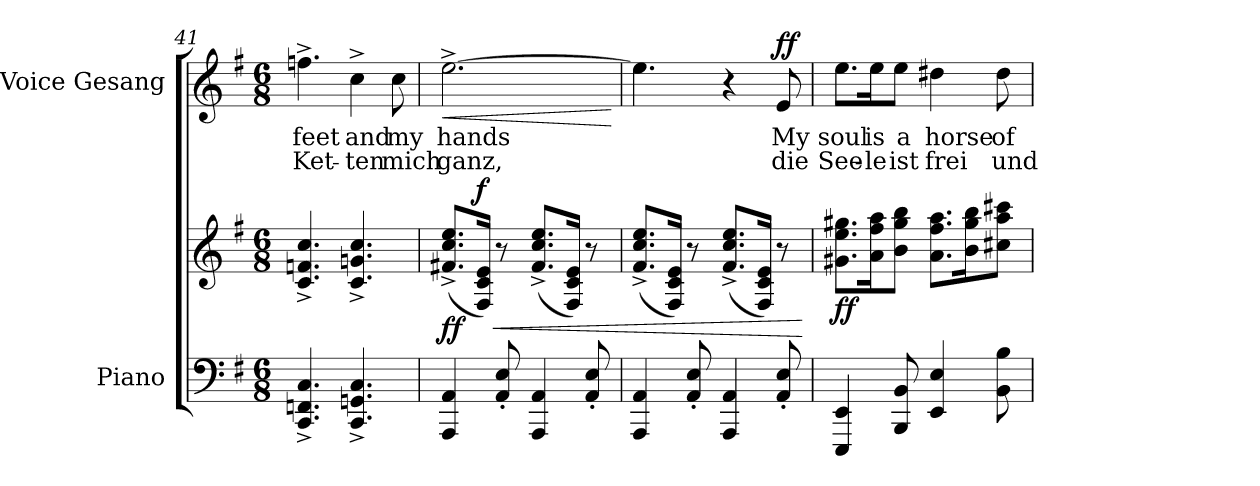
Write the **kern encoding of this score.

**kern	**kern	**dynam	**kern	**text	**text	**dynam
*part2	*part2	*part2	*part1	*part1	*part1	*part1
*staff3	*staff2	*staff2/3	*staff1	*staff1	*staff1	*staff1
*I"Piano	*	*	*I"Voice Gesang	*	*	*
*I'Pno	*	*	*	*	*	*
*clefF4	*clefG2	*	*clefG2	*	*	*
*k[f#]	*k[f#]	*	*k[f#]	*	*	*
*M6/8	*M6/8	*	*M6/8	*	*	*
=41	=41	=41	=41	=41	=41	=41
!	!	!	!	!LO:LY:b	!LO:LY:b	!
4.CC/^ 4.FFn/^ 4.C/^	4.c/^ 4.fn/^ 4.cc/^	.	4.ffn^\	feet	Ket-	.
!	!	!	!	!LO:LY:b	!LO:LY:b	!
4.CC/^ 4.GGn/^ 4.C/^	4.c/^ 4.gn/^ 4.cc/^	.	4cc^\	and	-ten	.
!	!	!	!	!LO:LY:b	!LO:LY:b	!
.	.	.	8cc\	my	mich	.
!!LO:PB:g=z
=42	=42	=42	=42	=42	=42	=42
*^	*	*	*	*	*	*
!	!	!	!LO:DY:b	!	!LO:LY:b	!LO:LY:b	!LO:HP:b
4AAA/ 4AA/	4ryy	(<8.f#X/^ 8.cc/^ 8.ee/^L	ff	[2.ee^\	hands	ganz,	<
!	!	!	!LO:HP:b	!	!	!	!
!	!	!	!LO:DY:n=1:a	!	!	!	!
.	.	16F#/ 16c/ 16e/Jk)	< f	.	.	.	.
8AA/' 8E/'	16ryy	8r	.	.	.	.	.
.	16ryy	.	.	.	.	.	.
4AAA/ 4AA/	4ryy	(<8.f#/^ 8.cc/^ 8.ee/^L	.	.	.	.	.
.	.	16F#/ 16c/ 16e/Jk)	.	.	.	.	.
8AA/' 8E/'	16ryy	8r	.	.	.	.	.
.	16ryy	.	.	.	.	.	.
*v	*v	*	*	*	*	*	*
.	.	.	.	.	.	[
=43	=43	=43	=43	=43	=43	=43
*^	*	*	*	*	*	*
4AAA/ 4AA/	4ryy	(<8.f#/^ 8.cc/^ 8.ee/^L	.	4.ee\]	.	.	.
.	.	16F#/ 16c/ 16e/Jk)	.	.	.	.	.
8AA/' 8E/'	16ryy	8r	.	.	.	.	.
.	16ryy	.	.	.	.	.	.
4AAA/ 4AA/	4ryy	(<8.f#/^ 8.cc/^ 8.ee/^L	.	4r	.	.	.
.	.	16F#/ 16c/ 16e/Jk)	.	.	.	.	.
!	!	!	!	!	!LO:LY:b	!LO:LY:b	!LO:DY:a
8AA/' 8E/'	16ryy	8r	.	8e/	My	die	ff
.	16ryy	.	.	.	.	.	.
*v	*v	*	*	*	*	*	*
.	.	[	.	.	.	.
=44	=44	=44	=44	=44	=44	=44
*^	*	*	*	*	*	*
!	!	!	!LO:DY:b	!	!LO:LY:b	!LO:LY:b	!
4EEE/ 4EE/	4ryy	8.g#X\ 8.ee\ 8.gg#X\L	ff	8.ee\L	soul	See-	.
!	!	!	!	!	!LO:LY:b	!LO:LY:b	!
.	.	16a\ 16ff#\ 16aa\K	.	16ee\K	is	-le	.
!	!	!	!	!	!LO:LY:b	!LO:LY:b	!
8BBB/ 8BB/	16ryy	8b\ 8gg#\ 8bb\J	.	8ee\J	a	ist	.
.	16ryy	.	.	.	.	.	.
!	!	!	!	!	!LO:LY:b	!LO:LY:b	!
4EE/ 4E/	4ryy	8.a\ 8.ff#\ 8.aa\L	.	4dd#X\	horse	frei	.
.	.	16b\ 16gg#\ 16bb\K	.	.	.	.	.
!	!	!	!	!	!LO:LY:b	!LO:LY:b	!
8BB\ 8B\	16ryy	8cc#X\ 8aa\ 8ccc#X\J	.	8dd#\	of	und	.
.	16ryy	.	.	.	.	.	.
*v	*v	*	*	*	*	*	*
=	=	=	=	=	=	=
*-	*-	*-	*-	*-	*-	*-
